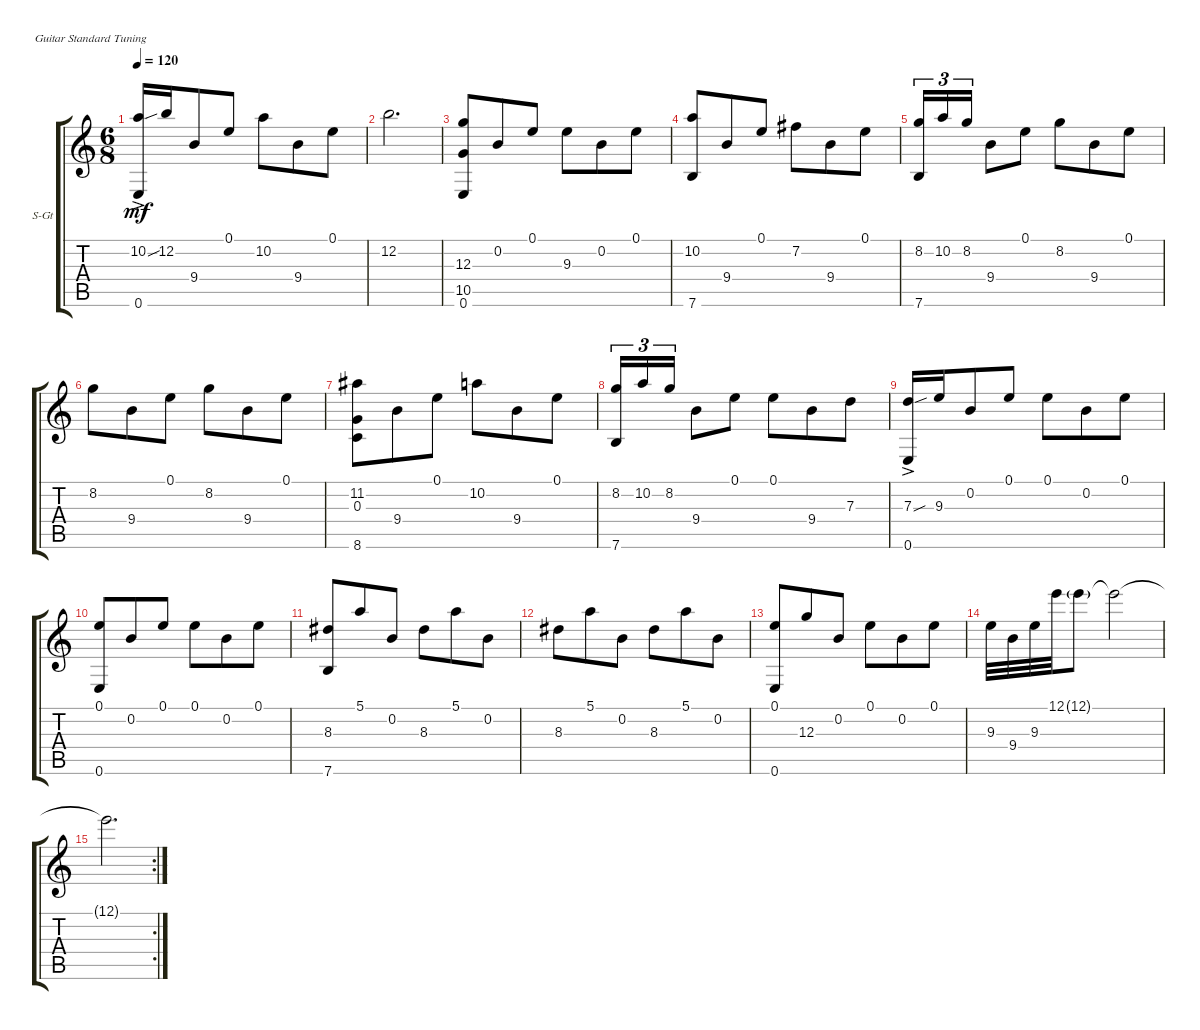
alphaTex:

\defaultSystemsLayout 4
\bracketExtendMode groupsimilarinstruments
\firstSystemTrackNameOrientation horizontal
\otherSystemsTrackNameOrientation horizontal
\track ("Steel Guitar" "S-Gt") {instrument acousticguitarsteel}
\staff {score tabs}
\tuning (E4 B3 G3 D3 A2 E2)
\ts (6 8)
\tempo 120
\clef g2
\ks c
(0.6 10.2{sou ac}).16{dy mf} 12.2.16 9.4.8 0.1.8 10.2.8 9.4.8 0.1.8 |
12.2.2{d} |
(12.3 10.5 0.6).8 0.2.8 0.1.8 9.3.8 0.2.8 0.1.8 |
(10.2 7.6).8 9.4.8 0.1.8 7.2.8 9.4.8 0.1.8 |
(8.2 7.6).16{tu (3 2)} 10.2.16{tu (3 2)} 8.2.16{tu (3 2)} 9.4.8 0.1.8 8.2.8 9.4.8 0.1.8 |
8.2.8 9.4.8 0.1.8 8.2.8 9.4.8 0.1.8 |
(11.2 0.3 8.6).8 9.4.8 0.1.8 10.2.8 9.4.8 0.1.8 |
(8.2 7.6).16{tu (3 2)} 10.2.16{tu (3 2)} 8.2.16{tu (3 2)} 9.4.8 0.1.8 0.1.8 9.4.8 7.3.8 |
(0.6 7.3{sou ac}).16 9.3.16 0.2.8 0.1.8 0.1.8 0.2.8 0.1.8 |
(0.1 0.6).8 0.2.8 0.1.8 0.1.8 0.2.8 0.1.8 |
(8.3 7.6).8 5.1.8 0.2.8 8.3.8 5.1.8 0.2.8 |
8.3.8 5.1.8 0.2.8 8.3.8 5.1.8 0.2.8 |
(0.1 0.6).8 12.3.8 0.2.8 0.1.8 0.2.8 0.1.8 |
9.3.32 9.4.32 9.3.32 12.1.32 12.1{g}.8 12.1{t}.2 |
\rc 2
12.1{t}.2{d}
